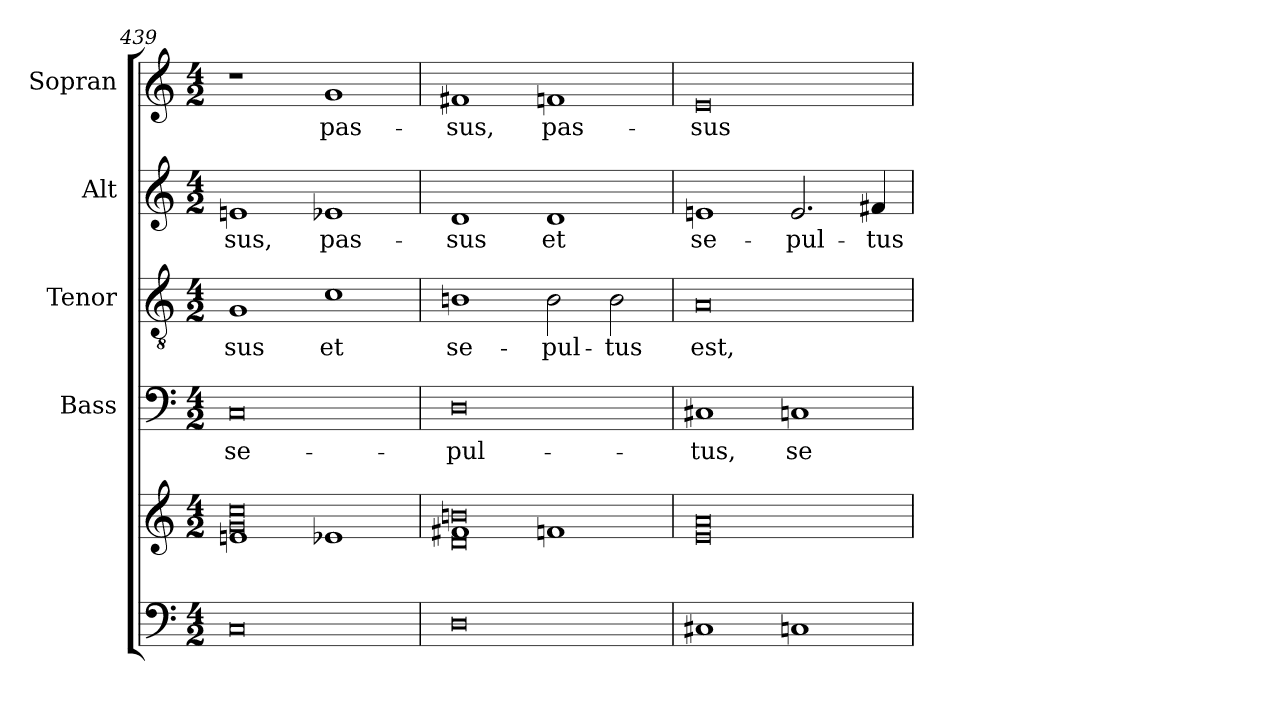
**kern	**kern	**kern	**text	**kern	**text	**kern	**text	**kern	**text
*part5	*part5	*part4	*part4	*part3	*part3	*part2	*part2	*part1	*part1
*staff6	*staff5	*staff4	*staff4	*staff3	*staff3	*staff2	*staff2	*staff1	*staff1
*	*	*I"Bass	*	*I"Tenor	*	*I"Alt	*	*I"Sopran	*
*	*	*I'B.	*	*I'T.	*	*I'A.	*	*I'S.	*
*clefF4	*clefG2	*clefF4	*	*clefGv2	*	*clefG2	*	*clefG2	*
*k[]	*k[]	*k[]	*	*k[]	*	*k[]	*	*k[]	*
*C:	*C:	*C:	*	*C:	*	*C:	*	*C:	*
*M4/2	*M4/2	*M4/2	*	*M4/2	*	*M4/2	*	*M4/2	*
=439	=439	=439	=439	=439	=439	=439	=439	=439	=439
*	*^	*	*	*	*	*	*	*	*
!	!	!	!	!LO:LY:b	!	!LO:LY:b	!	!LO:LY:b	!	!
0C	0g 0cc	1en	0C	se-	1G	-sus	1en	-sus,	1r	.
!	!	!	!	!	!	!LO:LY:b	!	!LO:LY:b	!	!LO:LY:b
.	.	1e-X	.	.	1c	et	1e-X	pas-	1g	pas-
=440	=440	=440	=440	=440	=440	=440	=440	=440	=440	=440
!	!	!	!	!LO:LY:b	!	!LO:LY:b	!	!LO:LY:b	!	!LO:LY:b
0D	0d 0bn	1f#X	0D	-pul-	1Bn	se-	1d	-sus	1f#X	-sus,
!	!	!	!	!	!	!LO:LY:b	!	!LO:LY:b	!	!LO:LY:b
.	.	1fn	.	.	2B\	-pul-	1d	et	1fn	pas-
!	!	!	!	!	!	!LO:LY:b	!	!	!	!
.	.	.	.	.	2B\	-tus	.	.	.	.
*	*v	*v	*	*	*	*	*	*	*	*
=441	=441	=441	=441	=441	=441	=441	=441	=441	=441
!	!	!	!LO:LY:b	!	!LO:LY:b	!	!LO:LY:b	!	!LO:LY:b
1C#X	0e 0a	1C#X	-tus,	0A	est,	1en	se-	0e	-sus
!	!	!	!LO:LY:b	!	!	!	!LO:LY:b	!	!
1Cn	.	1Cn	se-	.	.	2.e/	-pul-	.	.
!	!	!	!	!	!	!	!LO:LY:b	!	!
.	.	.	.	.	.	4f#X/	-tus	.	.
=	=	=	=	=	=	=	=	=	=
*-	*-	*-	*-	*-	*-	*-	*-	*-	*-
